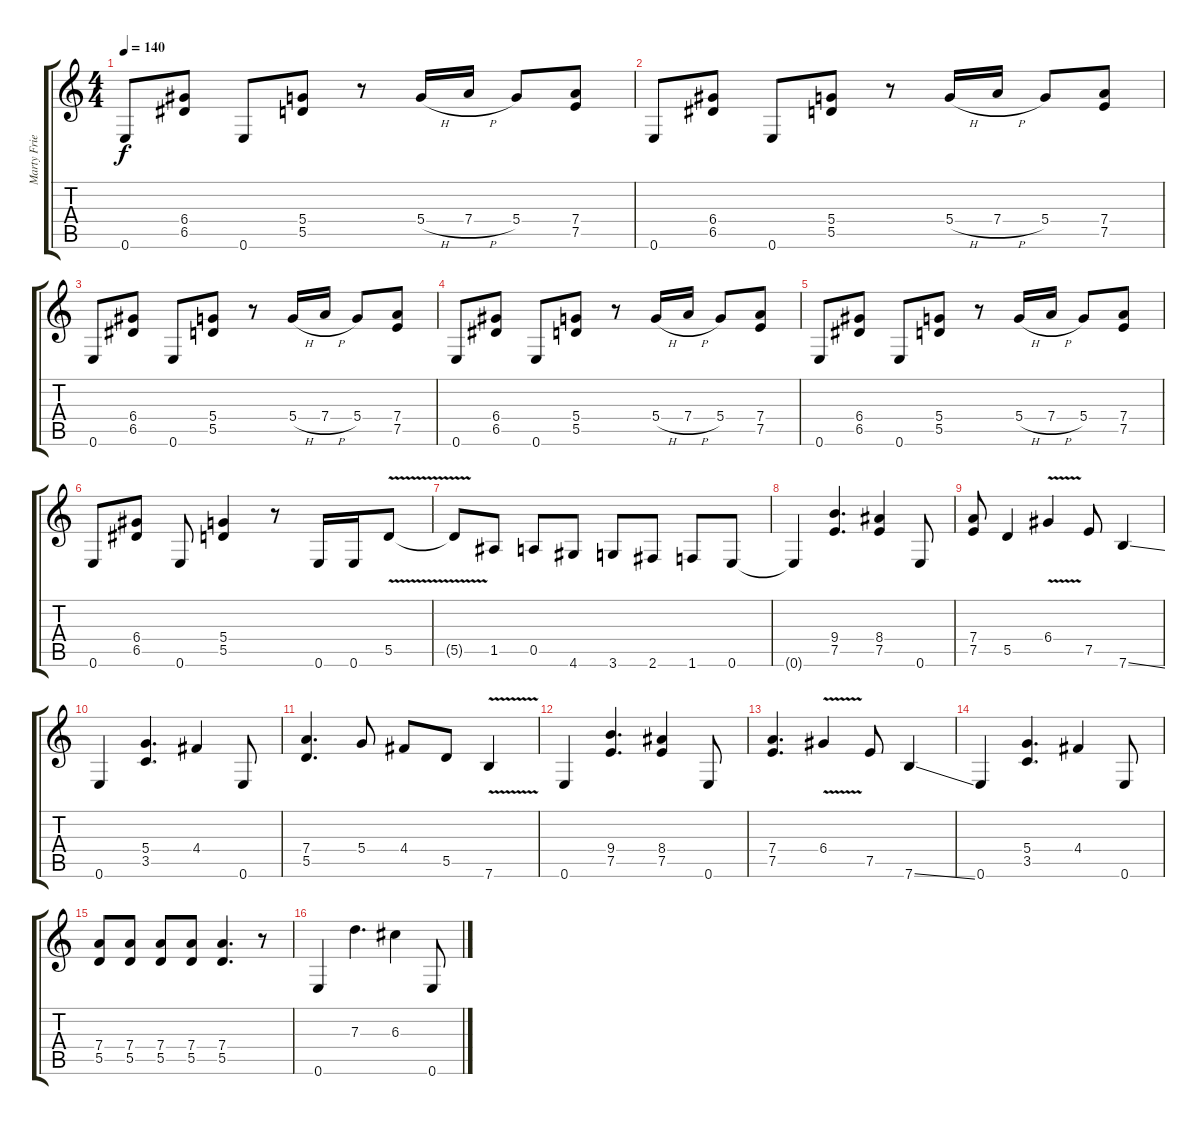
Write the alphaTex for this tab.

\track ("Marty Friedman (Overdriven Guitar)" "Marty Frie") {instrument distortionguitar}
\staff {score tabs}
\tuning (E4 B3 G3 D3 A2 E2) {hide}
\ts (4 4)
\tempo 140
\clef g2
\ks c
0.6.8{dy f} (6.4 6.5).8 0.6.8 (5.4 5.5).8 r.8 5.4{h}.16 7.4{h}.16 5.4.8 (7.4 7.5).8 |
0.6.8 (6.4 6.5).8 0.6.8 (5.4 5.5).8 r.8 5.4{h}.16 7.4{h}.16 5.4.8 (7.4 7.5).8 |
0.6.8 (6.4 6.5).8 0.6.8 (5.4 5.5).8 r.8 5.4{h}.16 7.4{h}.16 5.4.8 (7.4 7.5).8 |
0.6.8 (6.4 6.5).8 0.6.8 (5.4 5.5).8 r.8 5.4{h}.16 7.4{h}.16 5.4.8 (7.4 7.5).8 |
0.6.8 (6.4 6.5).8 0.6.8 (5.4 5.5).8 r.8 5.4{h}.16 7.4{h}.16 5.4.8 (7.4 7.5).8 |
0.6.8 (6.4 6.5).8 0.6.8 (5.4 5.5).4 r.8 0.6.16 0.6.16 5.5{v}.8 |
5.5{t}.8 1.5.8 0.5.8 4.6.8 3.6.8 2.6.8 1.6.8 0.6.8 |
0.6{t}.4 (9.4 7.5).4{d} (8.4 7.5).4 0.6.8 |
(7.4 7.5).8 5.5.4 6.4{v}.4 7.5.8 7.6{ss}.4 |
0.6.4 (5.4 3.5).4{d} 4.4.4 0.6.8 |
(7.4 5.5).4{d} 5.4.8 4.4.8 5.5.8 7.6{v}.4 |
0.6.4 (9.4 7.5).4{d} (8.4 7.5).4 0.6.8 |
(7.4 7.5).4{d} 6.4{v}.4 7.5.8 7.6{ss}.4 |
0.6.4 (5.4 3.5).4{d} 4.4.4 0.6.8 |
(7.4 5.5).8 (7.4 5.5).8 (7.4 5.5).8 (7.4 5.5).8 (7.4 5.5).4{d} r.8 |
0.6.4 7.3.4{d} 6.3.4 0.6.8
